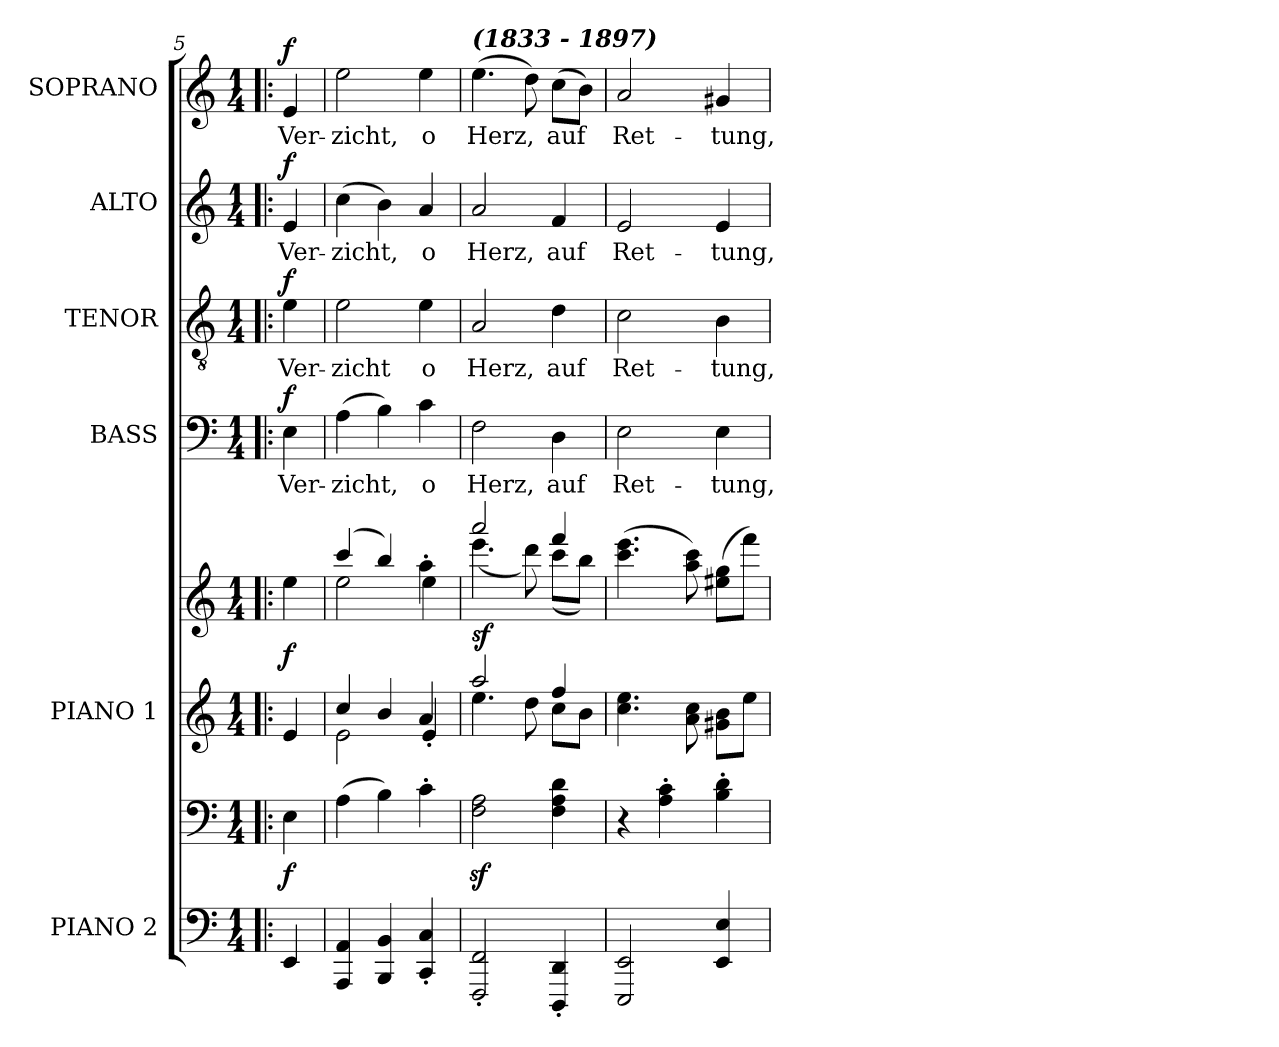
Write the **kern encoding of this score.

**kern	**kern	**dynam	**kern	**kern	**dynam	**kern	**text	**dynam	**kern	**text	**dynam	**kern	**text	**dynam	**kern	**text	**dynam
*part6	*part6	*part6	*part5	*part5	*part5	*part4	*part4	*part4	*part3	*part3	*part3	*part2	*part2	*part2	*part1	*part1	*part1
*staff8	*staff7	*staff7/8	*staff6	*staff5	*staff5/6	*staff4	*staff4	*staff4	*staff3	*staff3	*staff3	*staff2	*staff2	*staff2	*staff1	*staff1	*staff1
*I"PIANO 2	*	*	*I"PIANO 1	*	*	*I"BASS	*	*	*I"TENOR	*	*	*I"ALTO	*	*	*I"SOPRANO	*	*
*I'Pno.	*	*	*I'Pno.	*	*	*I'B.	*	*	*I'T.	*	*	*I'A.	*	*	*I'S.	*	*
*clefF4	*clefF4	*	*clefG2	*clefG2	*	*clefF4	*	*	*clefGv2	*	*	*clefG2	*	*	*clefG2	*	*
*	*	*	*	*	*	*	*	*	*ITrd7c12	*	*	*	*	*	*	*	*
*k[]	*k[]	*	*k[]	*k[]	*	*k[]	*	*	*k[]	*	*	*k[]	*	*	*k[]	*	*
*C:	*C:	*	*C:	*C:	*	*C:	*	*	*C:	*	*	*C:	*	*	*C:	*	*
*M1/4	*M1/4	*	*M1/4	*M1/4	*	*M1/4	*	*	*M1/4	*	*	*M1/4	*	*	*M1/4	*	*
=5!|:	=5!|:	=5!|:	=5!|:	=5!|:	=5!|:	=5!|:	=5!|:	=5!|:	=5!|:	=5!|:	=5!|:	=5!|:	=5!|:	=5!|:	=5!|:	=5!|:	=5!|:
!	!	!	!	!	!	!	!LO:LY:b:color=#000000	!	!	!	!	!	!	!	!	!	!
!	!	!	!	!	!	!	!	!	!	!LO:LY:b:color=#000000	!	!	!	!	!	!	!
!	!	!	!	!	!	!	!	!	!	!	!	!	!LO:LY:b:color=#000000	!	!	!	!
!	!	!	!	!	!	!	!	!	!	!	!	!	!	!	!	!LO:LY:b:color=#000000	!
4EEi/	4Ei\	f	4ei/	4eei\	f	4Ei\	Ver-	f	4Ei\	Ver-	f	4ei/	Ver-	f	4ei/	Ver-	f
=6	=6	=6	=6	=6	=6	=6	=6	=6	=6	=6	=6	=6	=6	=6	=6	=6	=6
*	*	*	*^	*^	*	*	*	*	*	*	*	*	*	*	*	*	*
!	!	!	!	!	!	!	!	!	!LO:LY:b:color=#000000	!	!	!	!	!	!	!	!	!	!
!	!	!	!	!	!	!	!	!	!	!	!	!LO:LY:b:color=#000000	!	!	!	!	!	!	!
!	!	!	!	!	!	!	!	!	!	!	!	!	!	!	!LO:LY:b:color=#000000	!	!	!	!
!	!	!	!	!	!	!	!	!	!	!	!	!	!	!	!	!	!	!LO:LY:b:color=#000000	!
4AAAi/ 4AAi	(4Ai\	.	4cci/	2ei\	(4ccci/	2eei\	.	(4Ai\	-zicht,	.	2Ei\	-zicht	.	(4cci\	-zicht,	.	2eei\	-zicht,	.
4BBBi/ 4BBi	4Bi\)	.	4bi/	.	4bbi/)	.	.	4Bi\)	.	.	.	.	.	4bi\)	.	.	.	.	.
!	!	!	!	!	!	!	!	!	!LO:LY:b:color=#000000	!	!	!	!	!	!	!	!	!	!
!	!	!	!	!	!	!	!	!	!	!	!	!LO:LY:b:color=#000000	!	!	!	!	!	!	!
!	!	!	!	!	!	!	!	!	!	!	!	!	!	!	!LO:LY:b:color=#000000	!	!	!	!
!	!	!	!	!	!	!	!	!	!	!	!	!	!	!	!	!	!	!LO:LY:b:color=#000000	!
4CCi/' 4Ci'	4c'i\	.	4ai/	4e'i/	4aa'i\	4eei\	.	4ci\	o	.	4Ei\	o	.	4ai/	o	.	4eei\	o	.
=7	=7	=7	=7	=7	=7	=7	=7	=7	=7	=7	=7	=7	=7	=7	=7	=7	=7	=7	=7
!	!	!	!	!	!	!	!	!	!LO:LY:b:color=#000000	!	!	!	!	!	!	!	!	!	!
!	!	!	!	!	!	!	!	!	!	!	!	!LO:LY:b:color=#000000	!	!	!	!	!	!	!
!	!	!	!	!	!	!	!	!	!	!	!	!	!	!	!LO:LY:b:color=#000000	!	!	!	!
!	!	!	!	!	!	!	!	!	!	!	!	!	!	!	!	!	!LO:TX:a:Bi:t=(1833 - 1897)	!	!
!	!	!	!	!	!	!	!	!	!	!	!	!	!	!	!	!	!	!LO:LY:b:color=#000000	!
2FFFi/' 2FFi'	2Fi\z 2Aiz	.	2aai/	4.eei\	2aaai/	(4.eeei\	sf	2Fi\	Herz,	.	2AAi/	Herz,	.	2ai/	Herz,	.	(4.eei\	Herz,	.
.	.	.	.	8ddi\	.	8dddi\)	.	.	.	.	.	.	.	.	.	.	8ddi\)	.	.
!	!	!	!	!	!	!	!	!	!LO:LY:b:color=#000000	!	!	!	!	!	!	!	!	!	!
!	!	!	!	!	!	!	!	!	!	!	!	!LO:LY:b:color=#000000	!	!	!	!	!	!	!
!	!	!	!	!	!	!	!	!	!	!	!	!	!	!	!LO:LY:b:color=#000000	!	!	!	!
!	!	!	!	!	!	!	!	!	!	!	!	!	!	!	!	!	!	!LO:LY:b:color=#000000	!
4DDDi/' 4DDi'	4Fi\ 4Ai 4di	.	4ffi/	8cci\L	4fffi/	(8ccci\L	.	4Di\	auf	.	4Di\	auf	.	4fi/	auf	.	(8cci\L	auf	.
.	.	.	.	8bi\J	.	8bbi\J)	.	.	.	.	.	.	.	.	.	.	8bi\J)	.	.
*	*	*	*v	*v	*	*	*	*	*	*	*	*	*	*	*	*	*	*	*
*	*	*	*	*v	*v	*	*	*	*	*	*	*	*	*	*	*	*	*
!!LO:PB:g=z
=8	=8	=8	=8	=8	=8	=8	=8	=8	=8	=8	=8	=8	=8	=8	=8	=8	=8
*	*	*	*^	*^	*	*	*	*	*	*	*	*	*	*	*	*	*
!	!	!	!	!	!	!	!	!	!LO:LY:b:color=#000000	!	!	!	!	!	!	!	!	!	!
*	*	*	*v	*v	*	*	*	*	*	*	*	*	*	*	*	*	*	*	*
*	*	*	*	*v	*v	*	*	*	*	*	*	*	*	*	*	*	*	*
*	*	*	*^	*^	*	*	*	*	*	*	*	*	*	*	*	*	*
!	!	!	!	!	!	!	!	!	!	!	!	!LO:LY:b:color=#000000	!	!	!	!	!	!	!
*	*	*	*v	*v	*	*	*	*	*	*	*	*	*	*	*	*	*	*	*
*	*	*	*	*v	*v	*	*	*	*	*	*	*	*	*	*	*	*	*
*	*	*	*^	*^	*	*	*	*	*	*	*	*	*	*	*	*	*
!	!	!	!	!	!	!	!	!	!	!	!	!	!	!	!LO:LY:b:color=#000000	!	!	!	!
*	*	*	*v	*v	*	*	*	*	*	*	*	*	*	*	*	*	*	*	*
*	*	*	*	*v	*v	*	*	*	*	*	*	*	*	*	*	*	*	*
*	*	*	*^	*^	*	*	*	*	*	*	*	*	*	*	*	*	*
!	!	!	!	!	!	!	!	!	!	!	!	!	!	!	!	!	!	!LO:LY:b:color=#000000	!
*	*	*	*v	*v	*	*	*	*	*	*	*	*	*	*	*	*	*	*	*
*	*	*	*	*v	*v	*	*	*	*	*	*	*	*	*	*	*	*	*
2EEEi/ 2EEi	4r	.	4.cci\ 4.eei	(4.ccci\ 4.eeei	.	2Ei\	Ret-	.	2Ci\	Ret-	.	2ei/	Ret-	.	2ai/	Ret-	.
.	4Ai\' 4ci'	.	.	.	.	.	.	.	.	.	.	.	.	.	.	.	.
.	.	.	8ai\ 8cci	8aai\ 8ccci)	.	.	.	.	.	.	.	.	.	.	.	.	.
!	!	!	!	!	!	!	!LO:LY:b:color=#000000	!	!	!	!	!	!	!	!	!	!
!	!	!	!	!	!	!	!	!	!	!LO:LY:b:color=#000000	!	!	!	!	!	!	!
!	!	!	!	!	!	!	!	!	!	!	!	!	!LO:LY:b:color=#000000	!	!	!	!
!	!	!	!	!	!	!	!	!	!	!	!	!	!	!	!	!LO:LY:b:color=#000000	!
4EEi/ 4Ei	4Bi\' 4di'	.	8g#Xi\ 8biL	(8ee#Xi\ 8ggiL	.	4Ei\	-tung,	.	4BBi\	-tung,	.	4ei/	-tung,	.	4g#Xi/	-tung,	.
.	.	.	8eei\J	8fffi\J)	.	.	.	.	.	.	.	.	.	.	.	.	.
=	=	=	=	=	=	=	=	=	=	=	=	=	=	=	=	=	=
*-	*-	*-	*-	*-	*-	*-	*-	*-	*-	*-	*-	*-	*-	*-	*-	*-	*-
